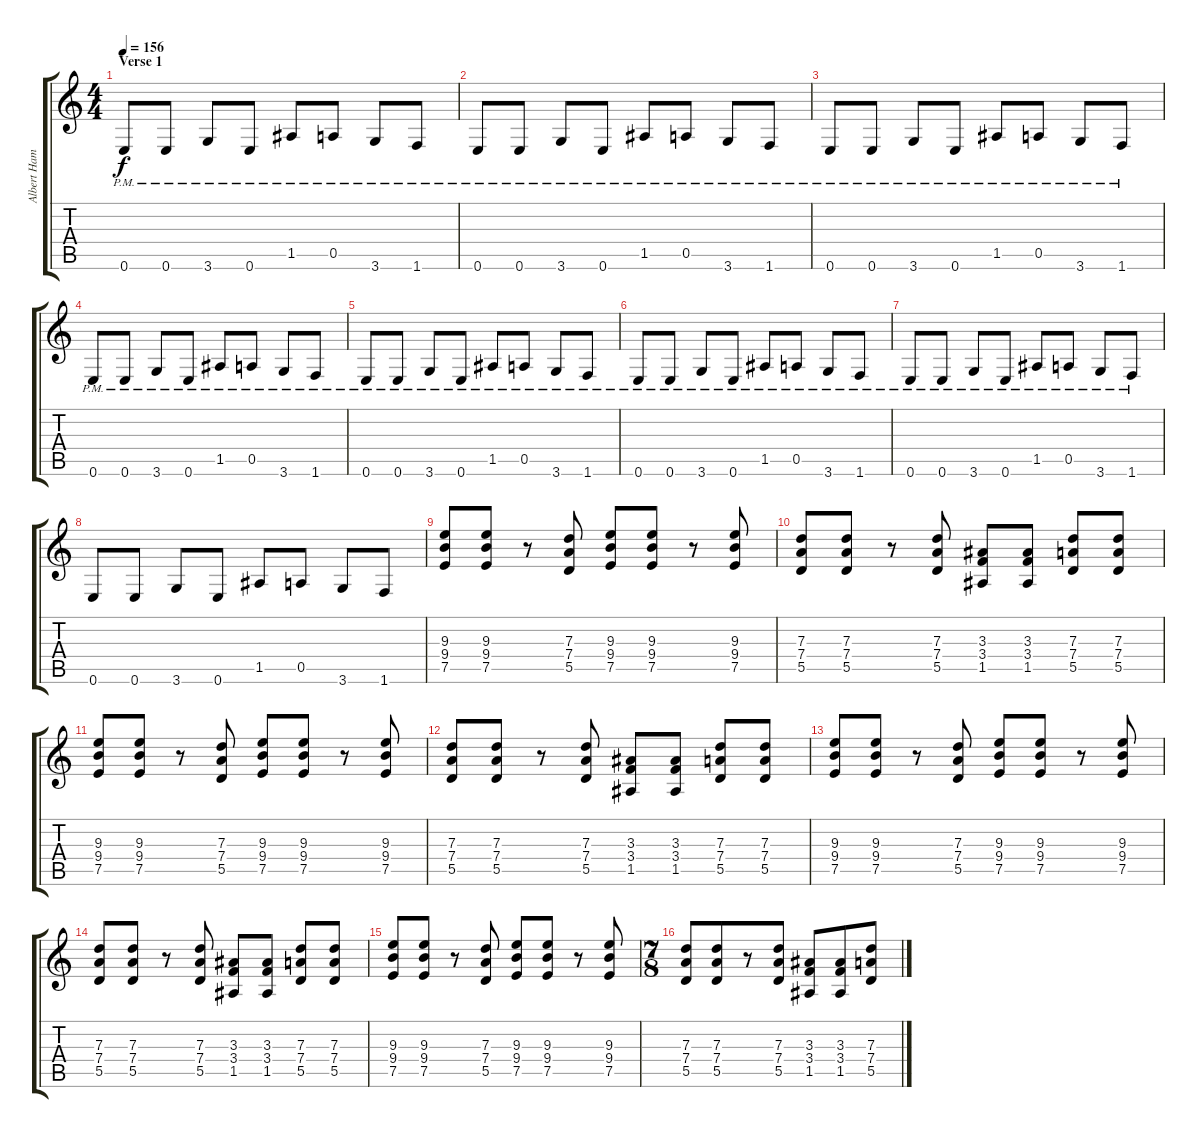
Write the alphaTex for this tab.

\track ("Albert Hammond Jr. (Rythm Guitar)" "Albert Ham") {instrument overdrivenguitar}
\staff {score tabs}
\tuning (E4 B3 G3 D3 A2 E2) {hide}
\ts (4 4)
\section ("" "Verse 1")
\tempo 156
\clef g2
\ks c
0.6{pm}.8{dy f} 0.6{pm}.8 3.6{pm}.8 0.6{pm}.8 1.5{pm}.8 0.5{pm}.8 3.6{pm}.8 1.6{pm}.8 |
0.6{pm}.8 0.6{pm}.8 3.6{pm}.8 0.6{pm}.8 1.5{pm}.8 0.5{pm}.8 3.6{pm}.8 1.6{pm}.8 |
0.6{pm}.8 0.6{pm}.8 3.6{pm}.8 0.6{pm}.8 1.5{pm}.8 0.5{pm}.8 3.6{pm}.8 1.6{pm}.8 |
0.6{pm}.8 0.6{pm}.8 3.6{pm}.8 0.6{pm}.8 1.5{pm}.8 0.5{pm}.8 3.6{pm}.8 1.6{pm}.8 |
0.6{pm}.8 0.6{pm}.8 3.6{pm}.8 0.6{pm}.8 1.5{pm}.8 0.5{pm}.8 3.6{pm}.8 1.6{pm}.8 |
0.6{pm}.8 0.6{pm}.8 3.6{pm}.8 0.6{pm}.8 1.5{pm}.8 0.5{pm}.8 3.6{pm}.8 1.6{pm}.8 |
0.6{pm}.8 0.6{pm}.8 3.6{pm}.8 0.6{pm}.8 1.5{pm}.8 0.5{pm}.8 3.6{pm}.8 1.6{pm}.8 |
0.6.8 0.6.8 3.6.8 0.6.8 1.5.8 0.5.8 3.6.8 1.6.8 |
(9.3 9.4 7.5).8 (9.3 9.4 7.5).8 r.8 (7.3 7.4 5.5).8 (9.3 9.4 7.5).8 (9.3 9.4 7.5).8 r.8 (9.3 9.4 7.5).8 |
(7.3 7.4 5.5).8 (7.3 7.4 5.5).8 r.8 (7.3 7.4 5.5).8 (3.3 3.4 1.5).8 (3.3 3.4 1.5).8 (7.3 7.4 5.5).8 (7.3 7.4 5.5).8 |
(9.3 9.4 7.5).8 (9.3 9.4 7.5).8 r.8 (7.3 7.4 5.5).8 (9.3 9.4 7.5).8 (9.3 9.4 7.5).8 r.8 (9.3 9.4 7.5).8 |
(7.3 7.4 5.5).8 (7.3 7.4 5.5).8 r.8 (7.3 7.4 5.5).8 (3.3 3.4 1.5).8 (3.3 3.4 1.5).8 (7.3 7.4 5.5).8 (7.3 7.4 5.5).8 |
(9.3 9.4 7.5).8 (9.3 9.4 7.5).8 r.8 (7.3 7.4 5.5).8 (9.3 9.4 7.5).8 (9.3 9.4 7.5).8 r.8 (9.3 9.4 7.5).8 |
(7.3 7.4 5.5).8 (7.3 7.4 5.5).8 r.8 (7.3 7.4 5.5).8 (3.3 3.4 1.5).8 (3.3 3.4 1.5).8 (7.3 7.4 5.5).8 (7.3 7.4 5.5).8 |
(9.3 9.4 7.5).8 (9.3 9.4 7.5).8 r.8 (7.3 7.4 5.5).8 (9.3 9.4 7.5).8 (9.3 9.4 7.5).8 r.8 (9.3 9.4 7.5).8 |
\ts (7 8)
(7.3 7.4 5.5).8 (7.3 7.4 5.5).8 r.8 (7.3 7.4 5.5).8 (3.3 3.4 1.5).8 (3.3 3.4 1.5).8 (7.3 7.4 5.5).8
